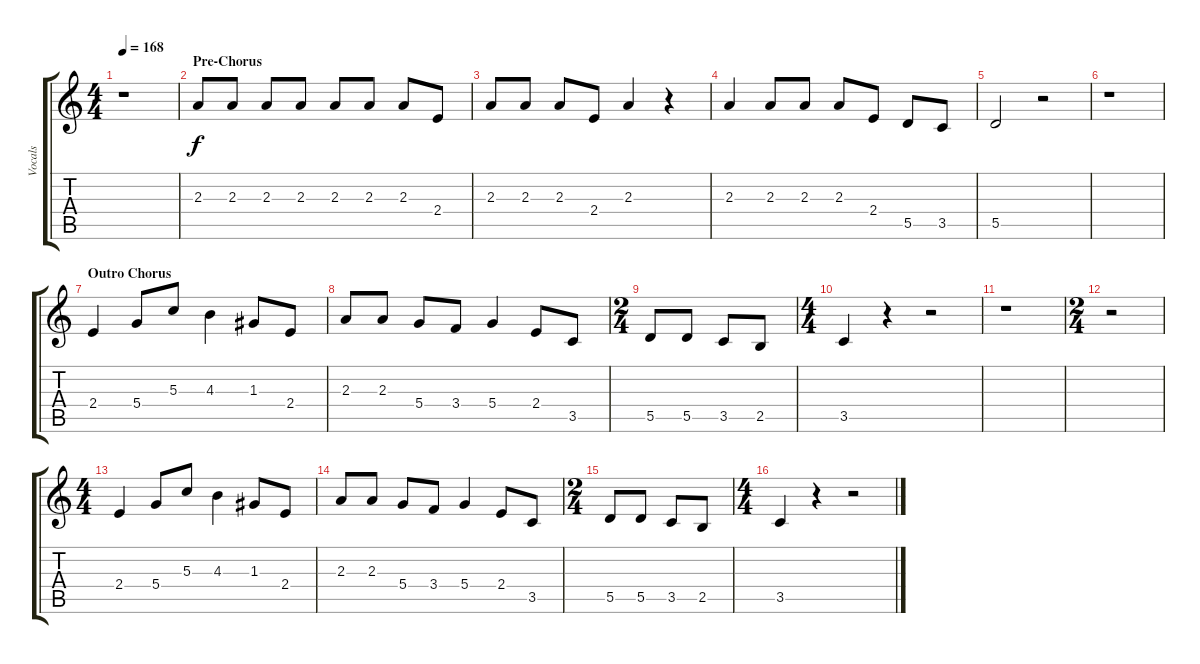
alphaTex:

\track ("Vocals" "Vocals") {instrument clarinet}
\staff {score tabs}
\tuning (E5 B4 G4 D4 A3 E3) {hide}
\ts (4 4)
\tempo 168
\clef g2
\ks c
r.1{dy f} |
\section ("" "Pre-Chorus")
2.3.8 2.3.8 2.3.8 2.3.8 2.3.8 2.3.8 2.3.8 2.4.8 |
2.3.8 2.3.8 2.3.8 2.4.8 2.3.4 r.4 |
2.3.4 2.3.8 2.3.8 2.3.8 2.4.8 5.5.8 3.5.8 |
5.5.2 r.2 |
r.1 |
\section ("" "Outro Chorus")
2.4.4 5.4.8 5.3.8 4.3.4 1.3.8 2.4.8 |
2.3.8 2.3.8 5.4.8 3.4.8 5.4.4 2.4.8 3.5.8 |
\ts (2 4)
5.5.8 5.5.8 3.5.8 2.5.8 |
\ts (4 4)
3.5.4 r.4 r.2 |
r.1 |
\ts (2 4)
r.2 |
\ts (4 4)
2.4.4 5.4.8 5.3.8 4.3.4 1.3.8 2.4.8 |
2.3.8 2.3.8 5.4.8 3.4.8 5.4.4 2.4.8 3.5.8 |
\ts (2 4)
5.5.8 5.5.8 3.5.8 2.5.8 |
\ts (4 4)
3.5.4 r.4 r.2
